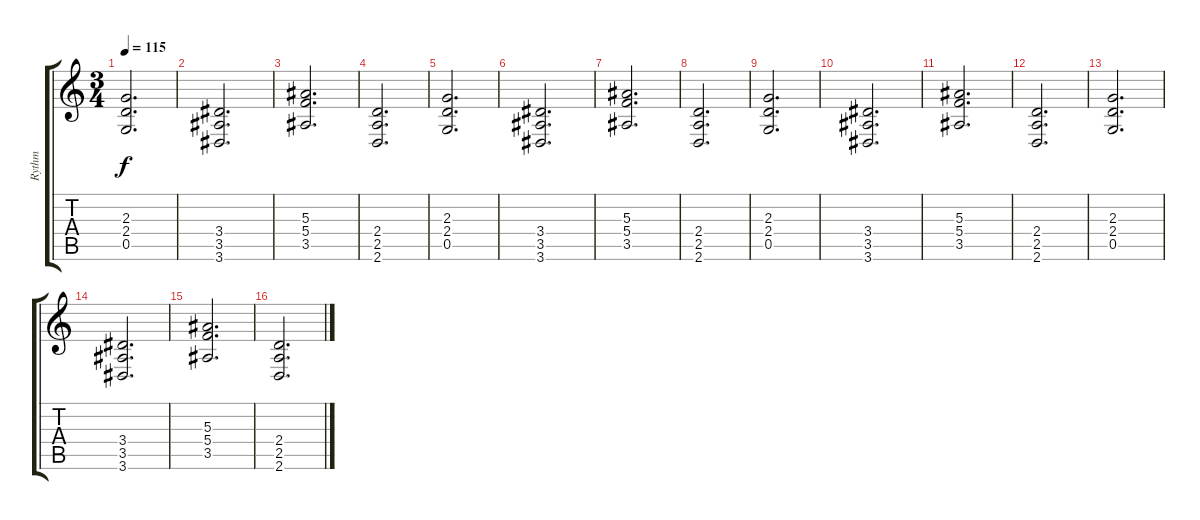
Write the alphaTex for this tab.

\track ("Rythm" "Rythm") {instrument acousticguitarsteel}
\staff {score tabs}
\tuning (D4 A3 F3 C3 G2 C2) {hide}
\ts (3 4)
\tempo 115
\clef g2
\ks c
(2.3 2.4 0.5).2{d dy f} |
(3.4 3.5 3.6).2{d} |
(5.3 5.4 3.5).2{d} |
(2.4 2.5 2.6).2{d} |
(2.3 2.4 0.5).2{d} |
(3.4 3.5 3.6).2{d} |
(5.3 5.4 3.5).2{d} |
(2.4 2.5 2.6).2{d} |
(2.3 2.4 0.5).2{d} |
(3.4 3.5 3.6).2{d} |
(5.3 5.4 3.5).2{d} |
(2.4 2.5 2.6).2{d} |
(2.3 2.4 0.5).2{d} |
(3.4 3.5 3.6).2{d} |
(5.3 5.4 3.5).2{d} |
(2.4 2.5 2.6).2{d}
